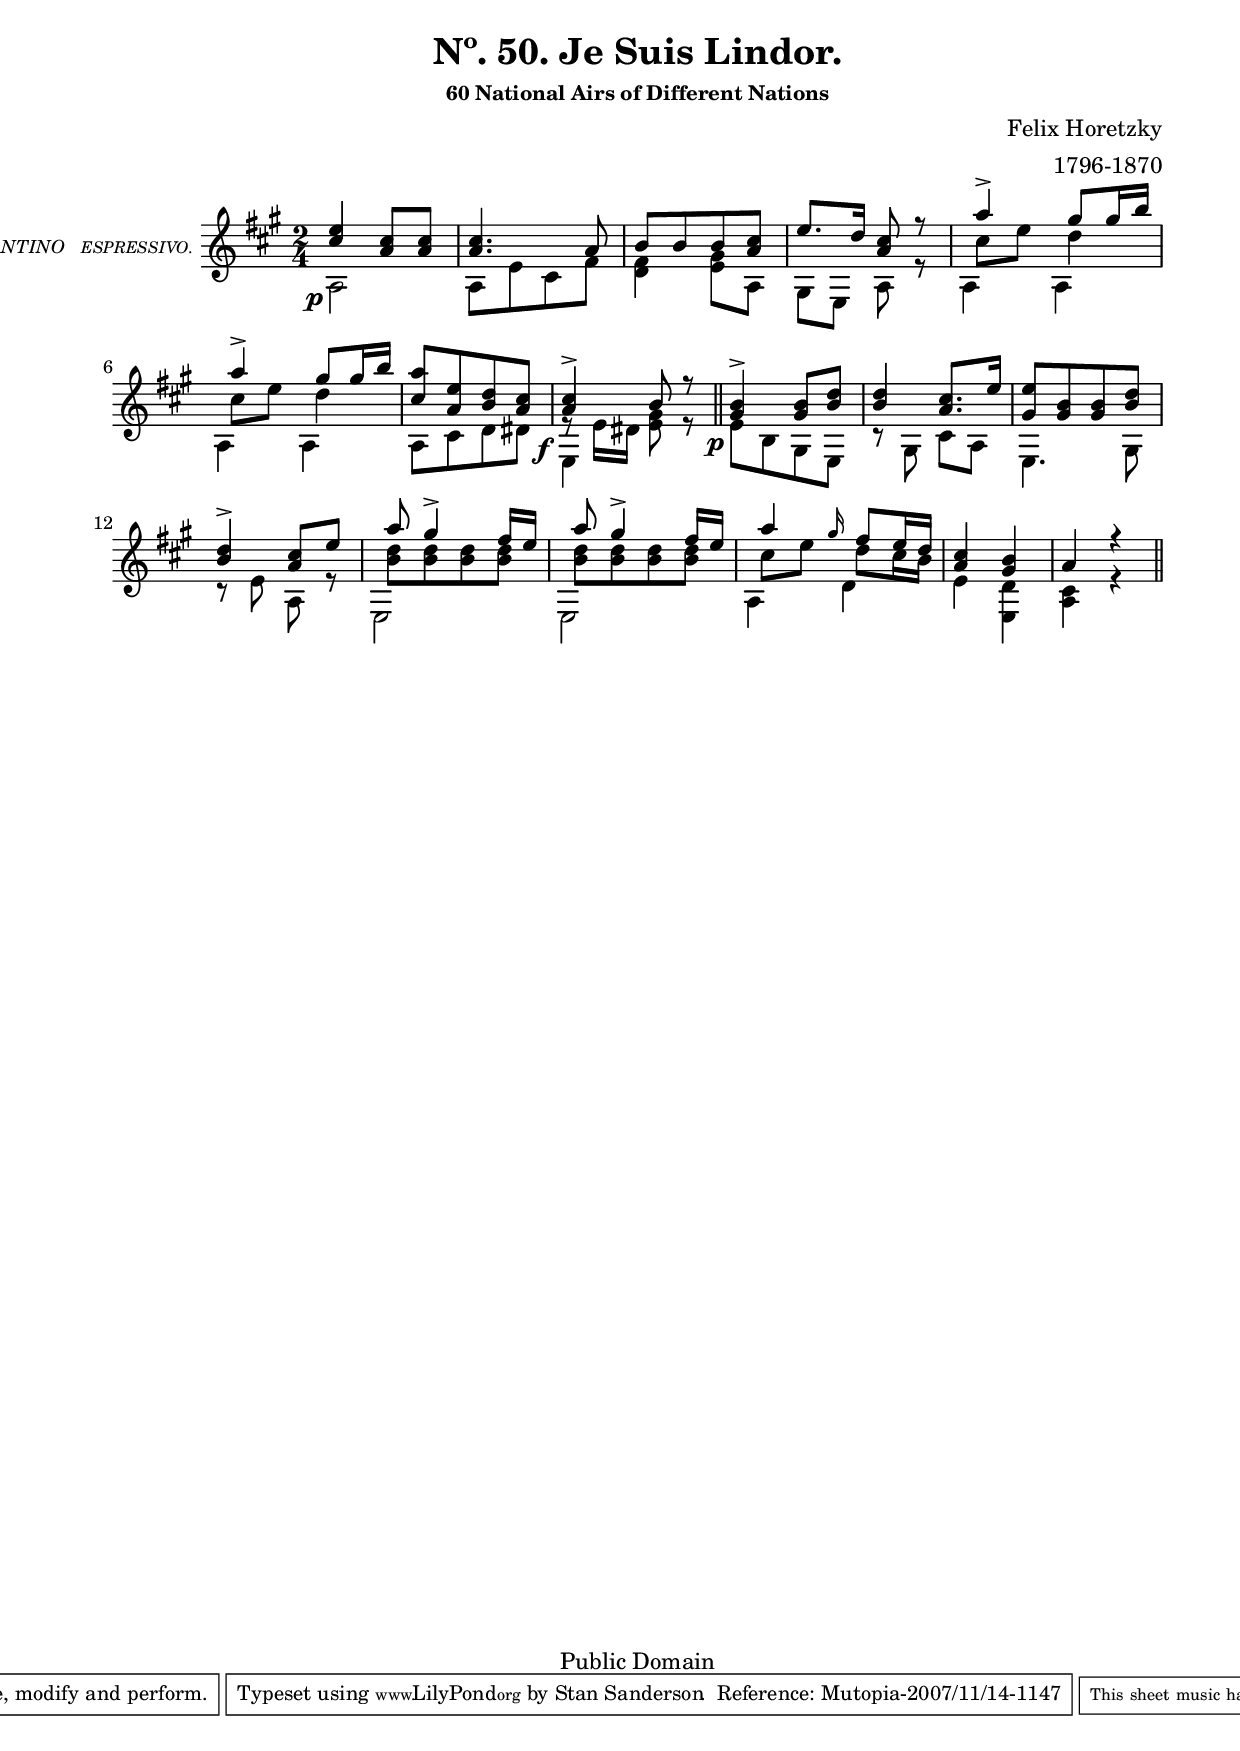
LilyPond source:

% Entered on Nov 12, 2007
\version "2.11.34"
%#(set-global-staff-size 17) 

\paper {
%	#(set-paper-size "a4")
%	#(set-paper-size "letter")
	left-margin = 0.75 \in
	line-width = 7.0 \in
	between-system-padding = #2.0
	between-system-space = #2.0
	ragged-last-bottom = ##t 
	ragged-bottom = ##f
}

\header {
	title = "Nº. 50. Je Suis Lindor."
	subtitle = ""
	subsubtitle = "60 National Airs of Different Nations"
	composer = \markup{\column \right-align 
	{\line {Felix Horetzky} 1796-1870}}
	meter = ""
% MUTOPIA
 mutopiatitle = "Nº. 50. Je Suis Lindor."
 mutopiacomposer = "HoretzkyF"
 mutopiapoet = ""
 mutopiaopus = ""
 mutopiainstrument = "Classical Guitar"
 date = "unk"
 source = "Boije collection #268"
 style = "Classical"
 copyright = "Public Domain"
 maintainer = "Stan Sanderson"
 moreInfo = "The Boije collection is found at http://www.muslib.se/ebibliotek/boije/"
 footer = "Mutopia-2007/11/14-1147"
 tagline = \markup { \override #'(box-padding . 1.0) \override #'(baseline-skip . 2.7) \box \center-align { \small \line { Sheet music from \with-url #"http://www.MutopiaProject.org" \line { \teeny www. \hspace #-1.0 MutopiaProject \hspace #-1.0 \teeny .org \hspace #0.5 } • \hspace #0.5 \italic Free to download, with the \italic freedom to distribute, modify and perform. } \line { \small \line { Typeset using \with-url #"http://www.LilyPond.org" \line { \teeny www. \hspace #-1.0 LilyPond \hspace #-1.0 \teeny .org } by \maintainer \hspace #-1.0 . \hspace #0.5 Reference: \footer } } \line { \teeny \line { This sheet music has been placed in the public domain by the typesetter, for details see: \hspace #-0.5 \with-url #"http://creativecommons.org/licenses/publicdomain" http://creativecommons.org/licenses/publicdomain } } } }
}

%%%%%%%%%%%%%%%%%%%%%%%%%%%%%%%%%%%%
%%
%% Source & comments
%%	
%%  	Felix Horetzky was born in Horyszów Ruski, Poland, January 1, 1796.
%%	Little is known about he came to the guitar. He traveled to Vienna
%%	to study under master guitarrist, Mauro Giuliani. He traveled
%%  	extensively in Europe as a concert performer and teacher. He wrote
%%  	between 100 and 150 pieces for the guitar. He died in Edinburgh
%%  	on October 6, 1870.
%%
%%	This piece is from #268, "60 National Airs of Different Nations",
%%	in the Boije collection and is in the public domain.
%%	
%%	<http://www.muslib.se/ebibliotek/boije/>
%%	Publisher: Chappell (London), no date given.
%%
%%	Carl Boije (1849-1923) was an amateur guitarist whose vast collection
%%	was donated to the State Library of Sweden after his death.
%%
%%	The dynamic markings for the most part follow the original score; obvious
%%	notation errors have been corrected.
%%
%%%%%%%%%%%%%%%%%%%%%%%%%%%%%%%%%%%%

\include "english.ly"

%%%% shortcuts

dol = \markup { \smaller\italic "dolce."}
cres = \markup{\smaller\italic"cresc:"}
cress = \markup{\tiny\smaller\italic"cresc:"}
espr = \markup{\smaller\italic"espres:"}
rit = \markup{\smaller\italic"ritard:"}
atem = \markup{\smaller\italic"a tempo:"}
smz = \markup{\smaller\italic"smorz:"} % smorzando
showTup = { \override TupletNumber #'transparent = ##f
		\override TupletBracket #'transparent = ##f }
hideTup = { \override TupletNumber #'transparent = ##t
		\override TupletBracket #'transparent = ##t }
seg = \markup {\smaller \smaller \musicglyph #"scripts.segno"}
cod = \markup {\smaller \vcenter "to" \hspace #0.7 \smaller \vcenter \musicglyph #"scripts.coda"}
toseg = \markup { \bold \vcenter "to" \hspace #0.7 \vcenter \smaller \musicglyph #"scripts.segno" }
fin = \markup {\smaller \smaller \bold \italic "Fine."}		
I = \once \override NoteColumn #'ignore-collision = ##t
sdu = \once \override Stem #'direction = #UP
sdd = \once \override Stem #'direction = #DOWN

%% End shortcuts


%%%%%%%%%%
%% Reminders
%
%    \once \override DynamicText #'extra-offset = #'(-3.75 . 5.5)
%    \once \override TextScript #'extra-offset = #'( 0.8 . -2.3 )
%    \once \override Stem #'length-fraction = #0.8
%    \once \override Beam #'positions = #'(-2.2 . -3.0)
%
%%%%%%%%%%

upper = \relative c''{
	\set Staff.instrumentName=\markup{ \center-align 
	{\smaller\bold "Nº. 50.  " \smaller\smaller\italic "ANDANTINO  " 
	\tiny\smaller\italic "ESPRESSIVO. "}}
	<e cs>4 <cs a>8 <cs a> |
	<cs a>4. a8 |
	b[ b b <cs a>] |
	e8. d16 <cs a>8 r |
	<<{a'4-> gs8 gs16 b}\\
	{\override Stem #'length-fraction = #0.8 cs,8 e d4}>> |
	<<{a'4-> gs8 gs16 b}\\
	{\override Stem #'length-fraction = #0.8 cs,8 e d4}>> |
	<a' cs,>8[ <e a,> <d b> <cs a>] |
	<<{<cs a>4->}\\{e,8\rest e16 ds}>> b'8 r | \bar "||"
	
	<b gs>4-> <b gs>8 <d b> |
	<d b>4 <cs a>8. e16 |
	<e gs,>8[ <b gs> <b gs> <d b>] |
	<d b>4-> <cs a>8 e |
	<<{a8 gs4-> fs16 e}\\
	{\override Stem #'length-fraction = #0.8 <d b>8[ <d b> <d b> <d b>]}>> |
	<<{a'8 gs4-> fs16 e}\\
	{\override Stem #'length-fraction = #0.8 <d b>8[ <d b> <d b> <d b>]}>> |
	<<{a'4 \grace gs16 fs8 e16 d }\\
	{\override Stem #'length-fraction = #0.7 cs8 e d cs16 b}>> |
	<cs a>4 <b gs> |
	a r |	
}


lower = \relative c' { 
	\override Staff.NoteCollision 
	#'merge-differently-headed = ##t
	\set fingeringOrientations = #'(left)
	\once \override DynamicText #'extra-offset = #'(-2.0 . 2.5)
	a2_\p |
	a8[ e' cs fs] |
	<fs d>4 <gs e>8 a, |
	gs e a r |
	a4 a |
	a a |
	a8[ cs d ds] |
	\once \override DynamicText #'extra-offset = #'(-2.5 . 3.5)
	e,4_\f <gs' e>8 r |
	
	\once \override DynamicText #'extra-offset = #'(-2.0 . 3.5)
	e8[_\p b gs e] |
	r gs cs a |
	e4. gs8 |
	r e' a, r |
	e2 |
	e |
	a4 d |
	e <d e,> |
	<cs a> r |	
}

staffClassicalGuitar = \new Staff  {
		\time 2/4
		\key a \major
		\set Staff.connectArpeggios = ##t
		\set Staff.midiInstrument="acoustic guitar (nylon)"
		<<
			\new Voice = A { \voiceOne  \upper }
			\new Voice = C { \voiceFour  \lower }
		>>
		\bar "||"   %%  "|."
}

\score { 
		<<
			\staffClassicalGuitar
		>>
		}
		
\layout  {\context {
   \Staff
   \consists Span_arpeggio_engraver
 } }

\score {
	\unfoldRepeats
	\staffClassicalGuitar
	\midi {
		\context {
			\Score
			tempoWholesPerMinute = #(ly:make-moment 72 4)
		}
		\context {
			\Voice
			\remove "Dynamic_performer"
	    }
    }
}
